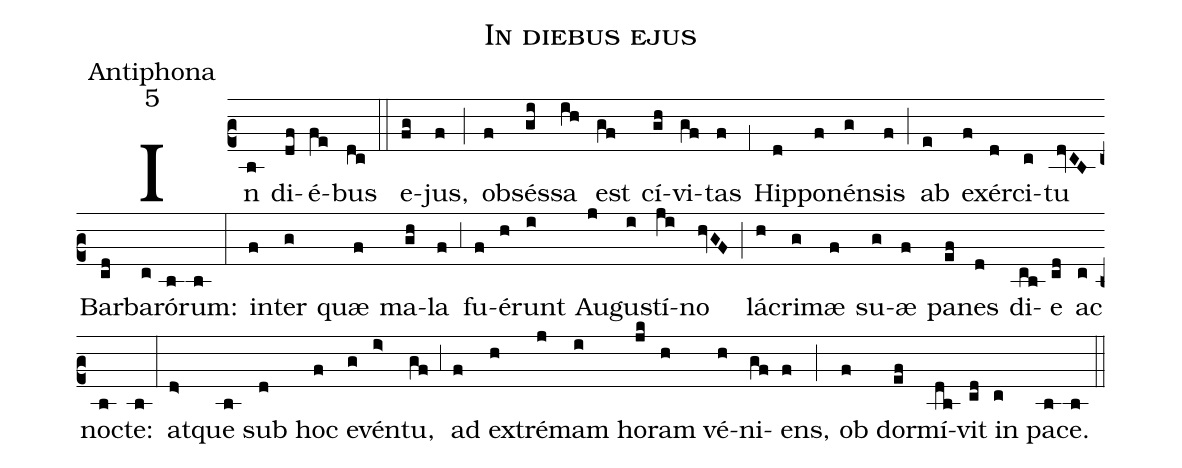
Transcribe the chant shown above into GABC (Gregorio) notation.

name:In diebus ejus;
office-part:Antiphona;
mode:5;
%%
(c2) In(b) di(df)é(fe)bus(dc) (::) e(fg)jus,(f) (;) ob(f)sés(gi)sa(ih) est(gf) cí(gh)vi(gf)tas(f) (;1) Hip(d)po(f)nén(g)sis(f) (;) ab(e) ex(f)ér(d)ci(c)tu(dvCB) Bar(cd)ba(c)ró(b)rum:(b) (:) in(f)ter(g) quæ(f) ma(gh)la(f) (;3) fu(f)é(h)runt(i) Au(j)gu(i)stí(ji)no(hvGF) (;) lá(h)cri(g)mæ(f) su(g)æ(f) pa(ef)nes(d) di(cb)e(cd) ac(c) no(b)cte:(b) (:) at(d>)que(b) sub(d) hoc(f) e(g)vén(i>)tu,(gf) (;3) ad(f) ex(h)tré(j)mam(i) ho(jk)ram(h) vé(h)ni(gf)ens,(f) (;) ob(f) dor(ef)mí(db)vit(cd) in(c) pa(b)ce.(b) (::)
